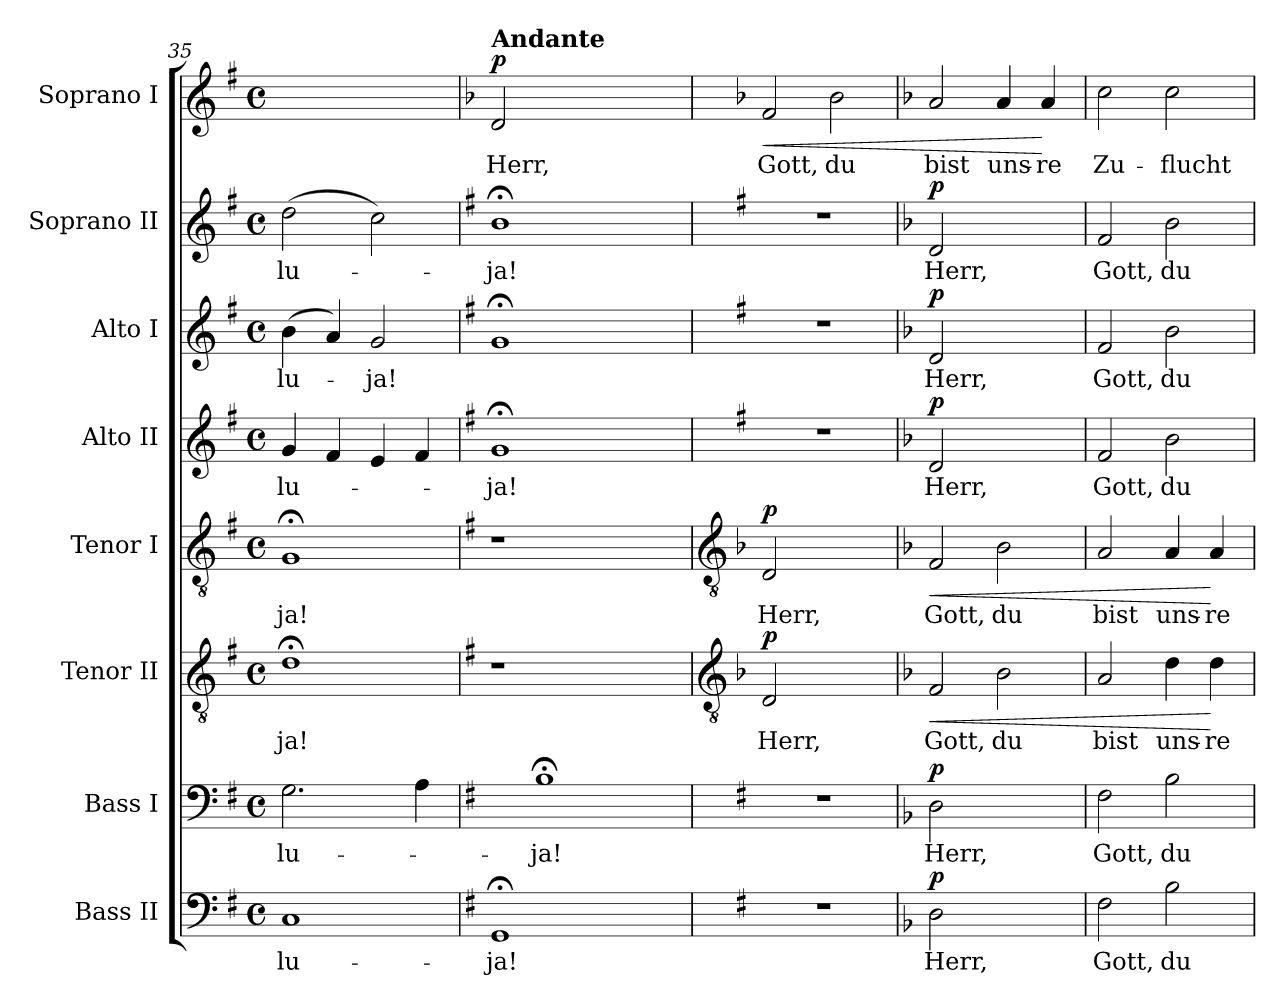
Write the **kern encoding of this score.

**kern	**text	**dynam	**kern	**text	**dynam	**kern	**text	**dynam	**kern	**text	**dynam	**kern	**text	**dynam	**kern	**text	**dynam	**kern	**text	**dynam	**kern	**text	**dynam
*part8	*part8	*part8	*part7	*part7	*part7	*part6	*part6	*part6	*part5	*part5	*part5	*part4	*part4	*part4	*part3	*part3	*part3	*part2	*part2	*part2	*part1	*part1	*part1
*staff8	*staff8	*staff8	*staff7	*staff7	*staff7	*staff6	*staff6	*staff6	*staff5	*staff5	*staff5	*staff4	*staff4	*staff4	*staff3	*staff3	*staff3	*staff2	*staff2	*staff2	*staff1	*staff1	*staff1
*I"Bass II	*	*	*I"Bass I	*	*	*I"Tenor II	*	*	*I"Tenor I	*	*	*I"Alto II	*	*	*I"Alto I	*	*	*I"Soprano II	*	*	*I"Soprano I	*	*
*clefF4	*	*	*clefF4	*	*	*clefGv2	*	*	*clefGv2	*	*	*clefG2	*	*	*clefG2	*	*	*clefG2	*	*	*clefG2	*	*
*k[f#]	*	*	*k[f#]	*	*	*k[f#]	*	*	*k[f#]	*	*	*k[f#]	*	*	*k[f#]	*	*	*k[f#]	*	*	*k[f#]	*	*
*G:	*	*	*G:	*	*	*G:	*	*	*G:	*	*	*G:	*	*	*G:	*	*	*G:	*	*	*G:	*	*
*M4/4	*	*	*M4/4	*	*	*M4/4	*	*	*M4/4	*	*	*M4/4	*	*	*M4/4	*	*	*M4/4	*	*	*M4/4	*	*
*met(c)	*	*	*met(c)	*	*	*met(c)	*	*	*met(c)	*	*	*met(c)	*	*	*met(c)	*	*	*met(c)	*	*	*met(c)	*	*
=35	=35	=35	=35	=35	=35	=35	=35	=35	=35	=35	=35	=35	=35	=35	=35	=35	=35	=35	=35	=35	=35	=35	=35
!	!LO:LY:b	!	!	!LO:LY:b	!	!	!LO:LY:b	!	!	!LO:LY:b	!	!	!LO:LY:b	!	!	!LO:LY:b	!	!	!LO:LY:b	!	!	!	!
1C	-lu-	.	2.G\	-lu-	.	1d;<	-ja!	.	1G;<	-ja!	.	4g/	-lu-	.	(>4b\	-lu-	.	(>2dd\	-lu-	.	4ryy	.	.
.	.	.	.	.	.	.	.	.	.	.	.	4f#/	.	.	4a/)	.	.	.	.	.	4ryy	.	.
!	!	!	!	!	!	!	!	!	!	!	!	!	!	!	!	!LO:LY:b	!	!	!	!	!	!	!
.	.	.	.	.	.	.	.	.	.	.	.	4e/	.	.	2g/	-ja!	.	2cc\)	.	.	4ryy	.	.
.	.	.	4A\	.	.	.	.	.	.	.	.	4f#/	.	.	.	.	.	.	.	.	4ryy	.	.
!!LO:LB:g=z
=36	=36	=36	=36	=36	=36	=36	=36	=36	=36	=36	=36	=36	=36	=36	=36	=36	=36	=36	=36	=36	=36	=36	=36
*	*	*	*	*	*	*	*	*	*	*	*	*	*	*	*	*	*	*	*	*	*k[b-]	*	*
*	*	*	*	*	*	*	*	*	*	*	*	*	*	*	*	*	*	*	*	*	*F:	*	*
!	!	!	!	!	!	!	!	!	!	!	!	!	!	!	!	!	!	!	!	!	!LO:TX:a:B:t=Andante	!	!
!	!LO:LY:b	!	!	!	!	!	!	!	!	!	!	!	!LO:LY:b	!	!	!	!	!	!LO:LY:b	!	!	!LO:LY:b	!LO:DY:a
1GG;<	-ja!	.	4ryy	.	.	1r	.	.	1r	.	.	1g;<	-ja!	.	1g;<	.	.	1b;<	-ja!	.	2d/	Herr,	p
!	!	!	!	!LO:LY:b	!	!	!	!	!	!	!	!	!	!	!	!	!	!	!	!	!	!	!
.	.	.	1B;<	-ja!	.	.	.	.	.	.	.	.	.	.	.	.	.	.	.	.	.	.	.
.	.	.	.	.	.	.	.	.	.	.	.	.	.	.	.	.	.	.	.	.	2.ryy	.	.
4ryy	.	.	.	.	.	4ryy	.	.	4ryy	.	.	4ryy	.	.	4ryy	.	.	4ryy	.	.	.	.	.
!!LO:LB:g=z
=37	=37	=37	=37	=37	=37	=37	=37	=37	=37	=37	=37	=37	=37	=37	=37	=37	=37	=37	=37	=37	=37	=37	=37
*	*	*	*	*	*	*clefGv2	*	*	*clefGv2	*	*	*	*	*	*	*	*	*	*	*	*	*	*
*	*	*	*	*	*	*k[b-]	*	*	*k[b-]	*	*	*	*	*	*	*	*	*	*	*	*	*	*
*	*	*	*	*	*	*F:	*	*	*F:	*	*	*	*	*	*	*	*	*	*	*	*	*	*
!	!	!	!	!	!	!	!LO:LY:b	!LO:DY:a	!	!LO:LY:b	!LO:DY:a	!	!	!	!	!	!	!	!	!	!	!LO:LY:b	!LO:HP:b
1r	.	.	1r	.	.	2D/	Herr,	p	2D/	Herr,	p	1r	.	.	1r	.	.	1r	.	.	2f/	Gott,	<
!	!	!	!	!	!	!	!	!	!	!	!	!	!	!	!	!	!	!	!	!	!	!LO:LY:b	!
.	.	.	.	.	.	2ryy	.	.	2ryy	.	.	.	.	.	.	.	.	.	.	.	2b-\	du	.
!!LO:LB:g=z
=38	=38	=38	=38	=38	=38	=38	=38	=38	=38	=38	=38	=38	=38	=38	=38	=38	=38	=38	=38	=38	=38	=38	=38
*k[b-]	*	*	*k[b-]	*	*	*	*	*	*	*	*	*k[b-]	*	*	*k[b-]	*	*	*k[b-]	*	*	*	*	*
*F:	*	*	*F:	*	*	*	*	*	*	*	*	*F:	*	*	*F:	*	*	*F:	*	*	*	*	*
!	!LO:LY:b	!LO:DY:a	!	!LO:LY:b	!LO:DY:a	!	!LO:LY:b	!LO:HP:b	!	!LO:LY:b	!LO:HP:b	!	!LO:LY:b	!LO:DY:a	!	!LO:LY:b	!LO:DY:a	!	!LO:LY:b	!LO:DY:a	!	!LO:LY:b	!
2D\	Herr,	p	2D\	Herr,	p	2F/	Gott,	<	2F/	Gott,	<	2d/	Herr,	p	2d/	Herr,	p	2d/	Herr,	p	2a/	bist	.
!	!	!	!	!	!	!	!LO:LY:b	!	!	!LO:LY:b	!	!	!	!	!	!	!	!	!	!	!	!LO:LY:b	!
2ryy	.	.	2ryy	.	.	2B-\	du	.	2B-\	du	.	2ryy	.	.	2ryy	.	.	2ryy	.	.	4a/	uns-	.
!	!	!	!	!	!	!	!	!	!	!	!	!	!	!	!	!	!	!	!	!	!	!LO:LY:b	!
.	.	.	.	.	.	.	.	.	.	.	.	.	.	.	.	.	.	.	.	.	4a/	-re	[
=39	=39	=39	=39	=39	=39	=39	=39	=39	=39	=39	=39	=39	=39	=39	=39	=39	=39	=39	=39	=39	=39	=39	=39
!	!LO:LY:b	!	!	!LO:LY:b	!	!	!LO:LY:b	!	!	!LO:LY:b	!	!	!LO:LY:b	!	!	!LO:LY:b	!	!	!LO:LY:b	!	!	!LO:LY:b	!
2F\	Gott,	.	2F\	Gott,	.	2A/	bist	.	2A/	bist	.	2f/	Gott,	.	2f/	Gott,	.	2f/	Gott,	.	2cc\	Zu-	.
!	!LO:LY:b	!	!	!LO:LY:b	!	!	!LO:LY:b	!	!	!LO:LY:b	!	!	!LO:LY:b	!	!	!LO:LY:b	!	!	!LO:LY:b	!	!	!LO:LY:b	!
2B-\	du	.	2B-\	du	.	4d\	uns-	.	4A/	uns-	.	2b-\	du	.	2b-\	du	.	2b-\	du	.	2cc\	-flucht	.
!	!	!	!	!	!	!	!LO:LY:b	!	!	!LO:LY:b	!	!	!	!	!	!	!	!	!	!	!	!	!
.	.	.	.	.	.	4d\	-re	[	4A/	-re	[	.	.	.	.	.	.	.	.	.	.	.	.
=	=	=	=	=	=	=	=	=	=	=	=	=	=	=	=	=	=	=	=	=	=	=	=
*-	*-	*-	*-	*-	*-	*-	*-	*-	*-	*-	*-	*-	*-	*-	*-	*-	*-	*-	*-	*-	*-	*-	*-
